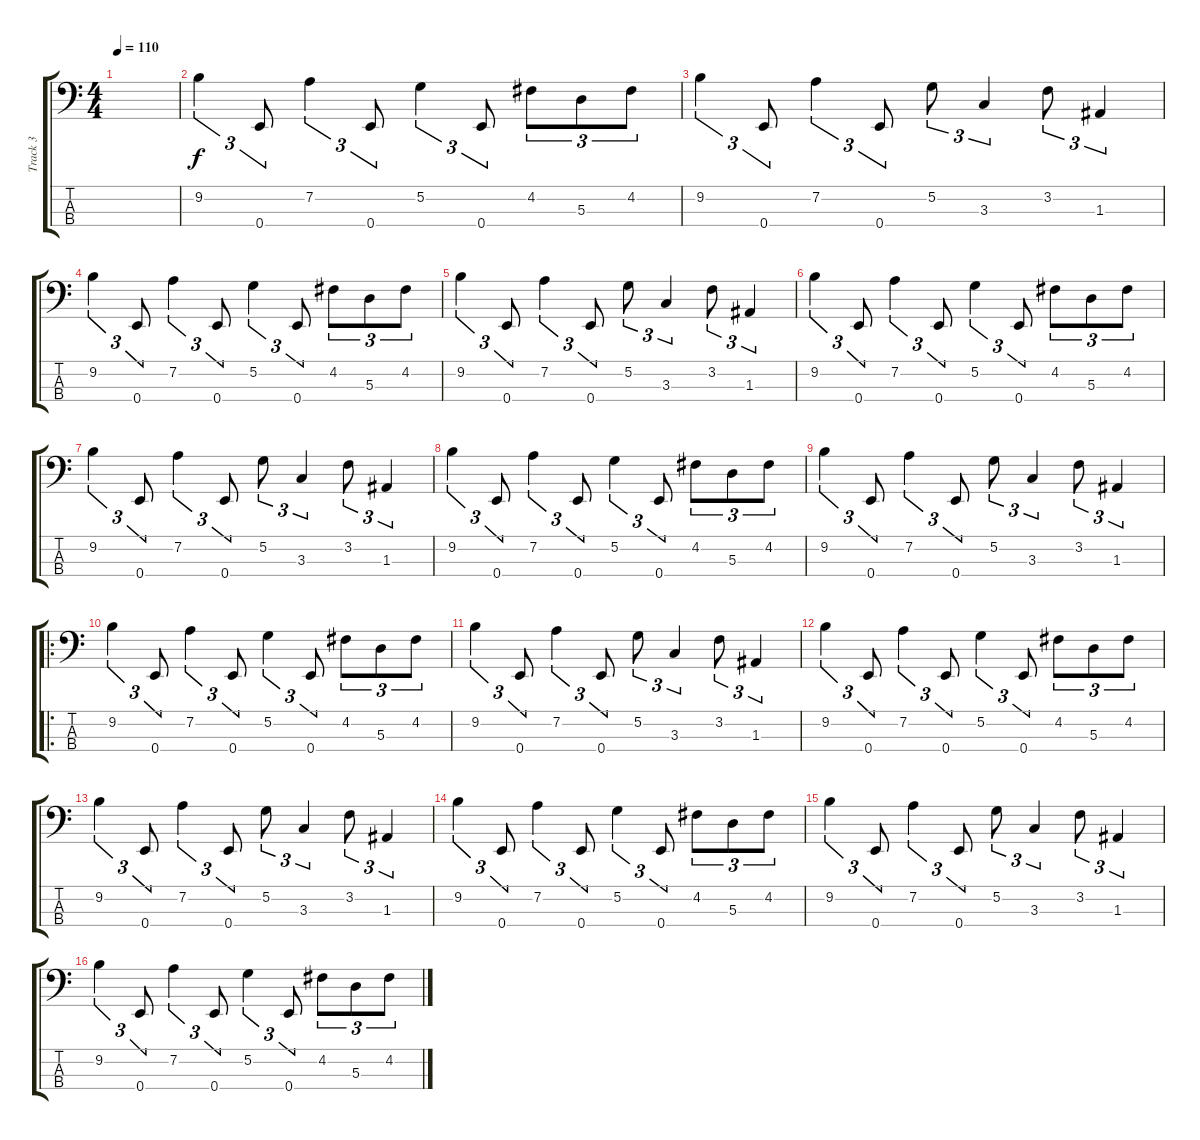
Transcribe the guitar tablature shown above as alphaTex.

\track ("Track 3" "Track 3") {instrument electricbassfinger}
\staff {score tabs}
\tuning (G2 D2 A1 E1) {hide}
\ts (4 4)
\tempo 110
\clef f4
\ks c
|
9.2.4{tu (3 2)} 0.4.8{tu (3 2)} 7.2.4{tu (3 2)} 0.4.8{tu (3 2)} 5.2.4{tu (3 2)} 0.4.8{tu (3 2)} 4.2.8{tu (3 2)} 5.3.8{tu (3 2)} 4.2.8{tu (3 2)} |
9.2.4{tu (3 2)} 0.4.8{tu (3 2)} 7.2.4{tu (3 2)} 0.4.8{tu (3 2)} 5.2.8{tu (3 2)} 3.3.4{tu (3 2)} 3.2.8{tu (3 2)} 1.3.4{tu (3 2)} |
9.2.4{tu (3 2)} 0.4.8{tu (3 2)} 7.2.4{tu (3 2)} 0.4.8{tu (3 2)} 5.2.4{tu (3 2)} 0.4.8{tu (3 2)} 4.2.8{tu (3 2)} 5.3.8{tu (3 2)} 4.2.8{tu (3 2)} |
9.2.4{tu (3 2)} 0.4.8{tu (3 2)} 7.2.4{tu (3 2)} 0.4.8{tu (3 2)} 5.2.8{tu (3 2)} 3.3.4{tu (3 2)} 3.2.8{tu (3 2)} 1.3.4{tu (3 2)} |
9.2.4{tu (3 2)} 0.4.8{tu (3 2)} 7.2.4{tu (3 2)} 0.4.8{tu (3 2)} 5.2.4{tu (3 2)} 0.4.8{tu (3 2)} 4.2.8{tu (3 2)} 5.3.8{tu (3 2)} 4.2.8{tu (3 2)} |
9.2.4{tu (3 2)} 0.4.8{tu (3 2)} 7.2.4{tu (3 2)} 0.4.8{tu (3 2)} 5.2.8{tu (3 2)} 3.3.4{tu (3 2)} 3.2.8{tu (3 2)} 1.3.4{tu (3 2)} |
9.2.4{tu (3 2)} 0.4.8{tu (3 2)} 7.2.4{tu (3 2)} 0.4.8{tu (3 2)} 5.2.4{tu (3 2)} 0.4.8{tu (3 2)} 4.2.8{tu (3 2)} 5.3.8{tu (3 2)} 4.2.8{tu (3 2)} |
9.2.4{tu (3 2)} 0.4.8{tu (3 2)} 7.2.4{tu (3 2)} 0.4.8{tu (3 2)} 5.2.8{tu (3 2)} 3.3.4{tu (3 2)} 3.2.8{tu (3 2)} 1.3.4{tu (3 2)} |
\ro
9.2.4{tu (3 2)} 0.4.8{tu (3 2)} 7.2.4{tu (3 2)} 0.4.8{tu (3 2)} 5.2.4{tu (3 2)} 0.4.8{tu (3 2)} 4.2.8{tu (3 2)} 5.3.8{tu (3 2)} 4.2.8{tu (3 2)} |
9.2.4{tu (3 2)} 0.4.8{tu (3 2)} 7.2.4{tu (3 2)} 0.4.8{tu (3 2)} 5.2.8{tu (3 2)} 3.3.4{tu (3 2)} 3.2.8{tu (3 2)} 1.3.4{tu (3 2)} |
9.2.4{tu (3 2)} 0.4.8{tu (3 2)} 7.2.4{tu (3 2)} 0.4.8{tu (3 2)} 5.2.4{tu (3 2)} 0.4.8{tu (3 2)} 4.2.8{tu (3 2)} 5.3.8{tu (3 2)} 4.2.8{tu (3 2)} |
9.2.4{tu (3 2)} 0.4.8{tu (3 2)} 7.2.4{tu (3 2)} 0.4.8{tu (3 2)} 5.2.8{tu (3 2)} 3.3.4{tu (3 2)} 3.2.8{tu (3 2)} 1.3.4{tu (3 2)} |
9.2.4{tu (3 2)} 0.4.8{tu (3 2)} 7.2.4{tu (3 2)} 0.4.8{tu (3 2)} 5.2.4{tu (3 2)} 0.4.8{tu (3 2)} 4.2.8{tu (3 2)} 5.3.8{tu (3 2)} 4.2.8{tu (3 2)} |
9.2.4{tu (3 2)} 0.4.8{tu (3 2)} 7.2.4{tu (3 2)} 0.4.8{tu (3 2)} 5.2.8{tu (3 2)} 3.3.4{tu (3 2)} 3.2.8{tu (3 2)} 1.3.4{tu (3 2)} |
9.2.4{tu (3 2)} 0.4.8{tu (3 2)} 7.2.4{tu (3 2)} 0.4.8{tu (3 2)} 5.2.4{tu (3 2)} 0.4.8{tu (3 2)} 4.2.8{tu (3 2)} 5.3.8{tu (3 2)} 4.2.8{tu (3 2)}
